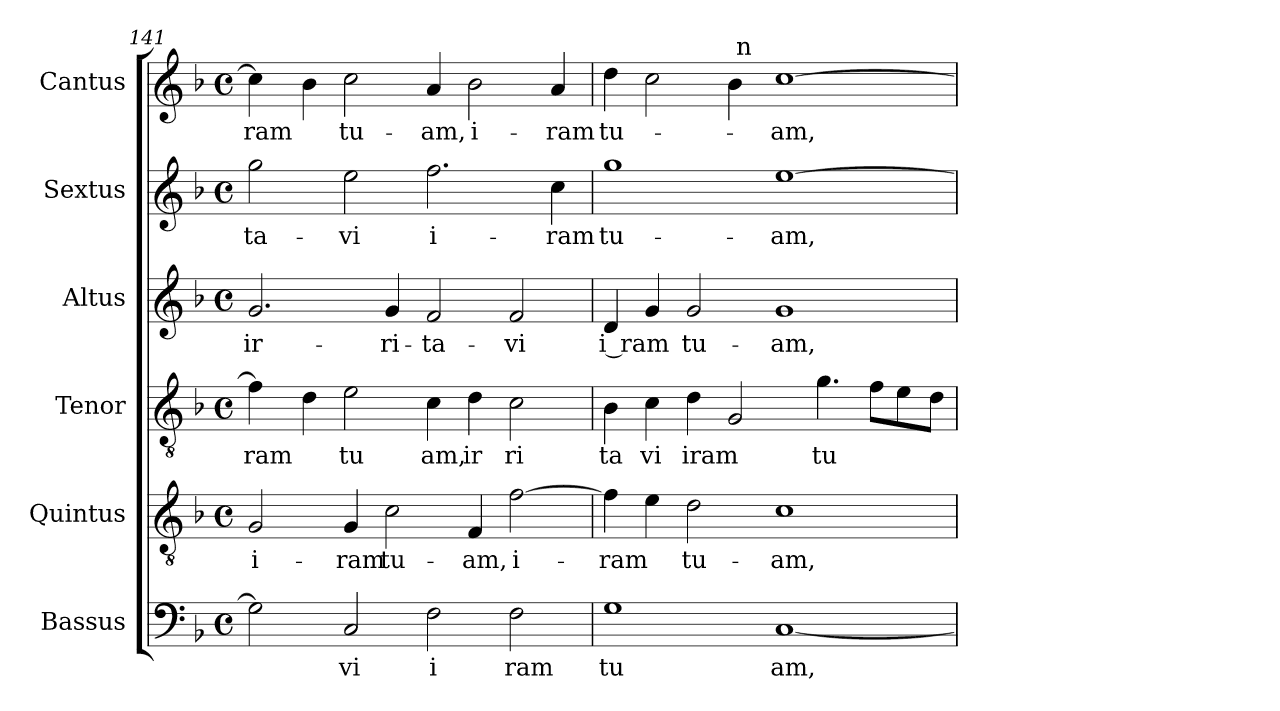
**kern	**text	**kern	**text	**kern	**text	**kern	**text	**kern	**text	**kern	**text
*part6	*part6	*part5	*part5	*part4	*part4	*part3	*part3	*part2	*part2	*part1	*part1
*staff6	*staff6	*staff5	*staff5	*staff4	*staff4	*staff3	*staff3	*staff2	*staff2	*staff1	*staff1
*I"Bassus	*	*I"Quintus	*	*I"Tenor	*	*I"Altus	*	*I"Sextus	*	*I"Cantus	*
!!LO:LB:g=z
*clefF4	*	*clefGv2	*	*clefGv2	*	*clefG2	*	*clefG2	*	*clefG2	*
*k[b-]	*	*k[b-]	*	*k[b-]	*	*k[b-]	*	*k[b-]	*	*k[b-]	*
*F:	*	*F:	*	*F:	*	*F:	*	*F:	*	*F:	*
*M4/4	*	*M4/4	*	*M4/4	*	*M4/4	*	*M4/4	*	*M4/4	*
*met(c)	*	*met(c)	*	*met(c)	*	*met(c)	*	*met(c)	*	*met(c)	*
=141	=141	=141	=141	=141	=141	=141	=141	=141	=141	=141	=141
!	!	!	!LO:LY:b:cj	!	!LO:LY:b	!	!LO:LY:b:cj	!	!LO:LY:b:cj	!	!LO:LY:b
*^	*	*	*	*	*	*	*	*	*	*	*
2G\]	8ryy	.	2G/	i-	4f\]	ram	2.g/	ir-	2gg\	ta-	4cc\]	-ram
.	1...ryy	.	.	.	.	.	.	.	.	.	.	.
.	.	.	.	.	4d\	.	.	.	.	.	4b-\	.
!	!	!LO:LY:b:cj	!	!LO:LY:b:cj	!	!LO:LY:b:cj	!	!	!	!LO:LY:b:cj	!	!LO:LY:b:cj
2C/	.	vi	4G/	-ram	2e\	tu	.	.	2ee\	-vi	2cc\	tu-
!	!	!	!	!LO:LY:b:cj	!	!	!	!LO:LY:b:cj	!	!	!	!
.	.	.	2c\	tu-	.	.	4g/	-ri-	.	.	.	.
!	!	!LO:LY:b:cj	!	!	!	!LO:LY:b:cj	!	!LO:LY:b:cj	!	!LO:LY:b:cj	!	!LO:LY:b:cj
2F\	.	i	.	.	4c\	am,	2f/	-ta-	2.ff\	i-	4a/	-am,
!	!	!	!	!LO:LY:b:cj	!	!LO:LY:b:cj	!	!	!	!	!	!LO:LY:b:cj
.	.	.	4F/	-am,	4d\	ir	.	.	.	.	2b-\	i-
!	!	!LO:LY:b:cj	!	!LO:LY:b:rj	!	!LO:LY:b:cj	!	!LO:LY:b:cj	!	!	!	!
2F\	.	ram	[>2f\	i-	2c\	ri	2f/	-vi	.	.	.	.
!	!	!	!	!	!	!	!	!	!	!LO:LY:b:cj	!	!LO:LY:b:cj
.	.	.	.	.	.	.	.	.	4cc\	-ram	4a/	-ram
=142	=142	=142	=142	=142	=142	=142	=142	=142	=142	=142	=142	=142
!	!	!LO:LY:b:cj	!	!LO:LY:b	!	!LO:LY:b:cj	!	!LO:LY:b:cj	!	!LO:LY:b:cj	!	!LO:LY:b:cj
*v	*v	*	*	*	*	*	*	*	*	*	*^	*
1G	tu	4f\]	-ram	4B-\	ta	4d/	i ram	1gg	tu-	4dd\	2ryy	tu-
!	!	!	!	!	!LO:LY:b:cj	!	!	!	!	!	!	!
.	.	4e\	.	4c\	vi	4g/	.	.	.	2cc\	.	.
!	!	!	!LO:LY:b:cj	!	!LO:LY:b	!	!LO:LY:b:cj	!	!	!	!	!
.	.	2d\	tu-	4d\	iram	2g/	tu-	.	.	.	4ryy	.
.	.	.	.	2G/	.	.	.	.	.	4b-\	64ryy	.
!	!	!	!	!	!	!	!	!	!	!	!LO:TX:a:t=n	!
.	.	.	.	.	.	.	.	.	.	.	1ryy	.
!	!LO:LY:b	!	!LO:LY:b:cj	!	!	!	!LO:LY:b:cj	!	!LO:LY:b	!	!	!LO:LY:b
[<1C	am,	1c	-am,	.	.	1g	-am,	[>1ee	-am,	[>1cc	.	-am,
!	!	!	!	!	!LO:LY:b:cj	!	!	!	!	!	!	!
.	.	.	.	4.g\	tu	.	.	.	.	.	.	.
.	.	.	.	8f\L	.	.	.	.	.	.	.	.
.	.	.	.	8e\	.	.	.	.	.	.	.	.
.	.	.	.	.	.	.	.	.	.	.	8...ryy	.
.	.	.	.	8d\J	.	.	.	.	.	.	.	.
*	*	*	*	*	*	*	*	*	*	*v	*v	*
=	=	=	=	=	=	=	=	=	=	=	=
*-	*-	*-	*-	*-	*-	*-	*-	*-	*-	*-	*-
